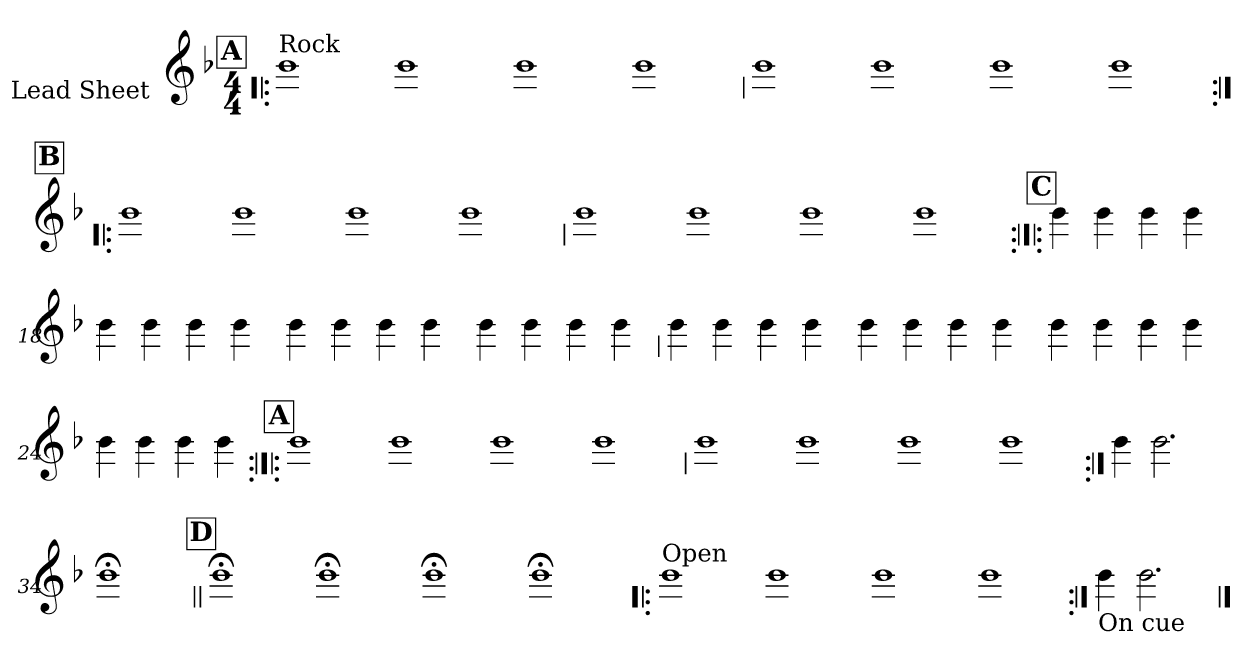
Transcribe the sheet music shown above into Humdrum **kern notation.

**kern
*part1
*staff1
*I"Lead Sheet
*stria0
*clefG2
*k[b-]
*F:
*M4/4
*MM132
!!LO:REH:place=s1:a:t=A
=1!|:
!LO:TX:a:t=Rock
1b-
=2-
1b-
=3-
1b-
=4-
1b-
!!LO:LB:g=z
=5
1b-
=6-
1b-
=7-
1b-
=8-
1b-
!!LO:LB:g=z
!!LO:REH:place=s1:a:t=B
=9:|!|:
1b-
=10-
1b-
=11-
1b-
=12-
1b-
!!LO:LB:g=z
=13
1b-
=14-
1b-
=15-
1b-
=16-
1b-
!!LO:LB:g=z
!!LO:REH:place=s1:a:t=C
=17:|!|:
4b-
4b-
4b-
4b-
=18-
4b-
4b-
4b-
4b-
=19-
4b-
4b-
4b-
4b-
=20-
4b-
4b-
4b-
4b-
!!LO:LB:g=z
=21
4b-
4b-
4b-
4b-
=22-
4b-
4b-
4b-
4b-
=23-
4b-
4b-
4b-
4b-
=24-
4b-
4b-
4b-
4b-
!!LO:LB:g=z
!!LO:REH:place=s1:a:t=A
=25:|!|:
1b-
=26-
1b-
=27-
1b-
=28-
1b-
!!LO:LB:g=z
=29
1b-
=30-
1b-
=31-
1b-
=32-
1b-
!!LO:LB:g=z
=33:|!
4b-
2.b-
=34-
1b-;
!!LO:LB:g=z
!!LO:REH:place=s1:a:t=D
=35||
1b-;
=36-
1b-;
=37-
1b-;
=38-
1b-;
!!LO:LB:g=z
=39!|:
!LO:TX:a:t=Open
1b-
=40-
1b-
=41-
1b-
=42-
1b-
!!LO:LB:g=z
=43:|!
!LO:TX:b:t=On cue
4b-
2.b-
==
*-
